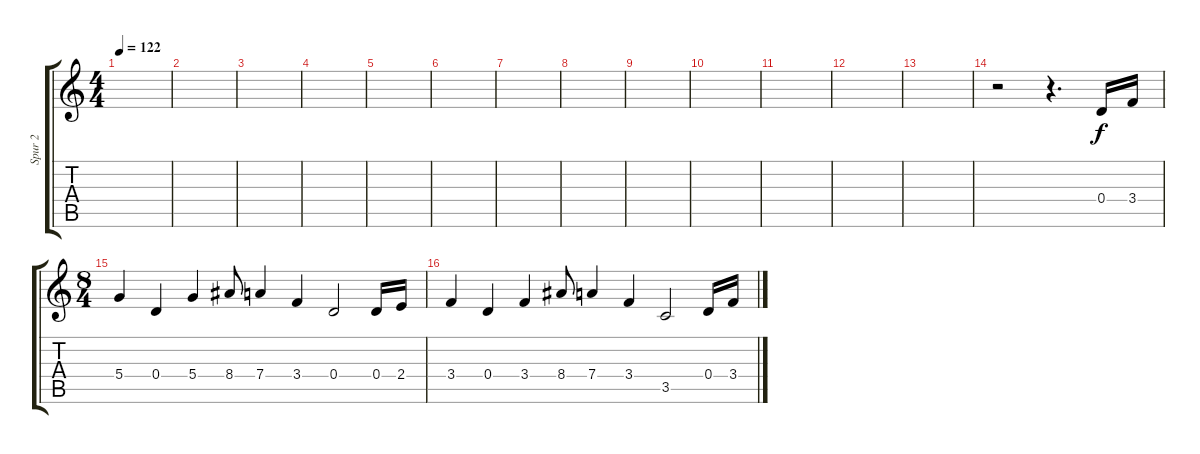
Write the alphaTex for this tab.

\track ("Spur 2" "Spur 2") {instrument distortionguitar}
\staff {score tabs}
\tuning (E4 B3 G3 D3 A2 D2) {hide}
\ts (4 4)
\tempo 122
\clef g2
\ks c
|
|
|
|
|
|
|
|
|
|
|
|
|
r.2 r.4{d} 0.4.16 3.4.16 |
\ts (8 4)
5.4.4 0.4.4 5.4.4 8.4.8 7.4.4 3.4.4 0.4.2 0.4.16 2.4.16 |
3.4.4 0.4.4 3.4.4 8.4.8 7.4.4 3.4.4 3.5.2 0.4.16 3.4.16
